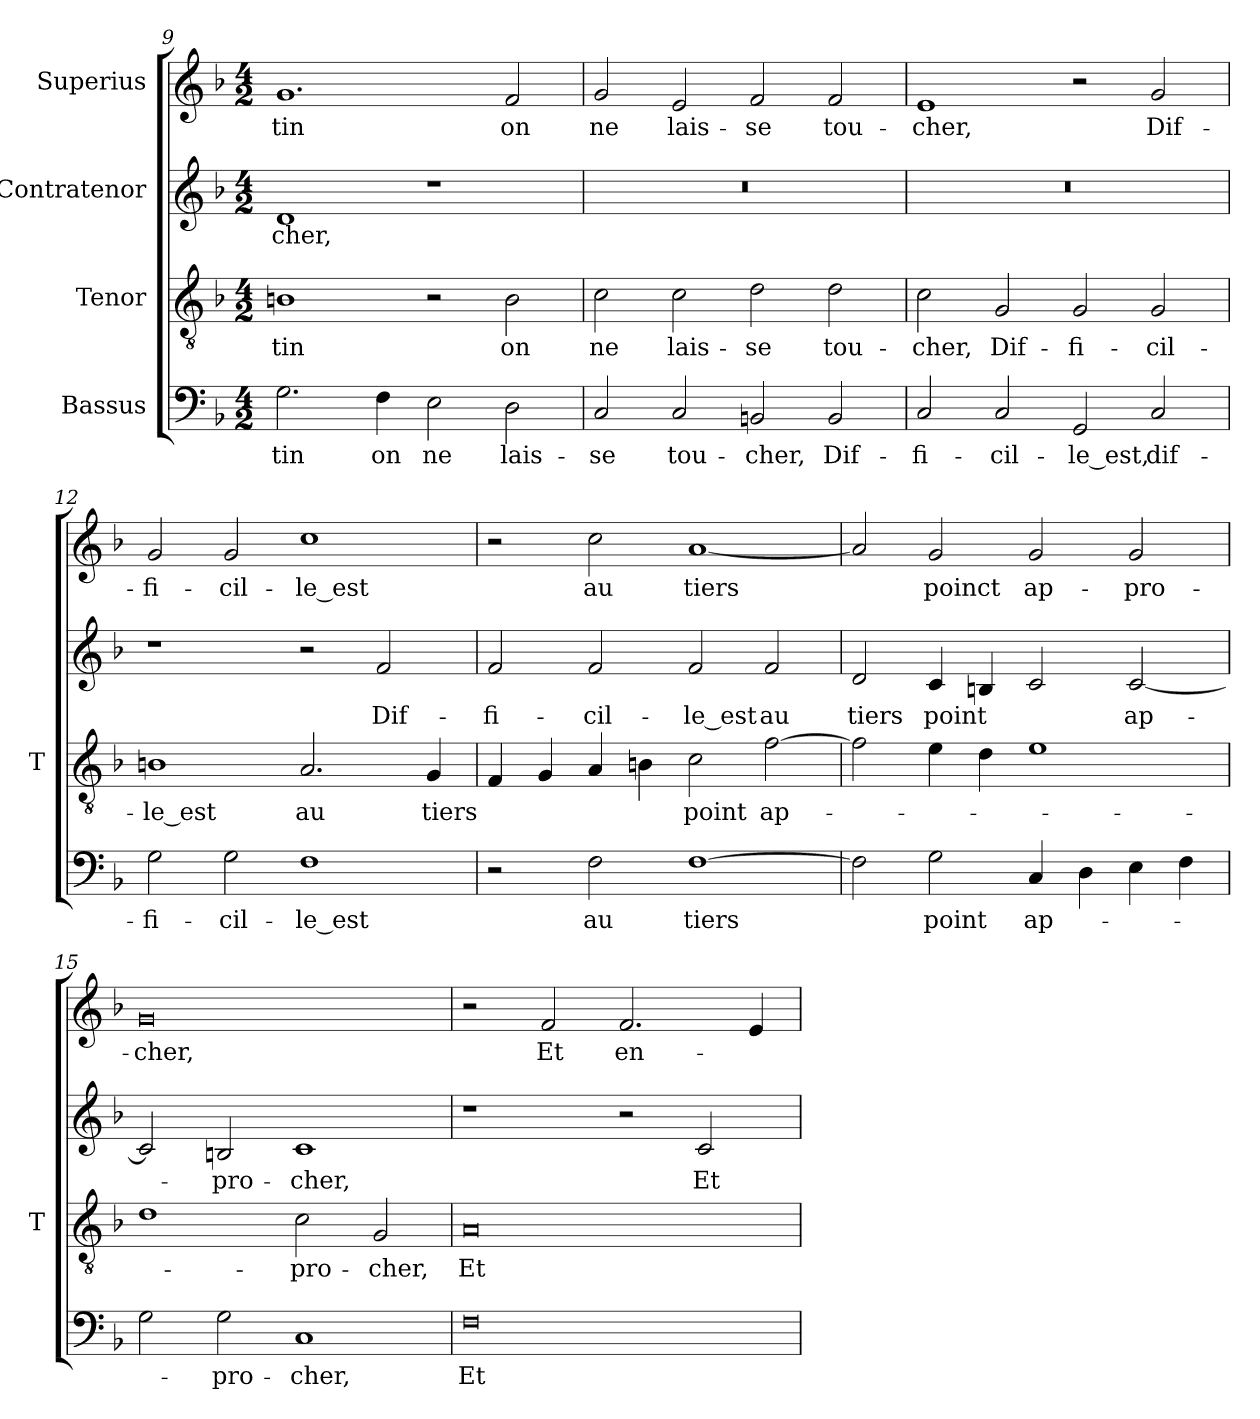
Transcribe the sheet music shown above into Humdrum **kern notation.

**kern	**text	**kern	**text	**kern	**text	**kern	**text
*part4	*part4	*part3	*part3	*part2	*part2	*part1	*part1
*staff4	*staff4	*staff3	*staff3	*staff2	*staff2	*staff1	*staff1
*I"Bassus	*	*I"Tenor	*	*I"Contratenor	*	*I"Superius	*
*	*	*I'T	*	*	*	*	*
*clefF4	*	*clefGv2	*	*clefG2	*	*clefG2	*
*k[b-]	*	*k[b-]	*	*k[b-]	*	*k[b-]	*
*M4/2	*	*M4/2	*	*M4/2	*	*M4/2	*
=9	=9	=9	=9	=9	=9	=9	=9
2.G	-tin	1Bn	-tin	1d	-cher,	1.g	-tin
4F	-on	.	.	.	.	.	.
2E	-ne	2r	.	1r	.	.	.
2D	lais-	2B	-on	.	.	2f	-on
=10	=10	=10	=10	=10	=10	=10	=10
2C	-se	2c	-ne	0r	.	2g	-ne
2C	tou-	2c	lais-	.	.	2e	lais-
2BBn	-cher,	2d	-se	.	.	2f	-se
2BB	Dif-	2d	tou-	.	.	2f	tou-
=11	=11	=11	=11	=11	=11	=11	=11
2C	fi-	2c	-cher,	0r	.	1e	-cher,
2C	cil-	2G	Dif-	.	.	.	.
2GG	-le_est,	2G	fi-	.	.	2r	.
2C	dif-	2G	cil-	.	.	2g	Dif-
=12	=12	=12	=12	=12	=12	=12	=12
2G	fi-	1Bn	-le_est	1r	.	2g	fi-
2G	cil-	.	.	.	.	2g	cil-
1F	-le_est	2.A	-au	2r	.	1cc	-le_est
.	.	.	.	2f	Dif-	.	.
.	.	4G	-tiers	.	.	.	.
=13	=13	=13	=13	=13	=13	=13	=13
2r	.	4F	.	2f	fi-	2r	.
.	.	4G	.	.	.	.	.
2F	-au	4A	.	2f	cil-	2cc	-au
.	.	4Bn	.	.	.	.	.
[1F	-tiers	2c	-point	2f	-le_est	[1a	-tiers
.	.	[2f	ap-	2f	-au	.	.
=14	=14	=14	=14	=14	=14	=14	=14
2F]	.	2f]	.	2d	-tiers	2a]	.
2G	-point	4e	.	4c	-point	2g	-poinct
.	.	4d	.	4B	.	.	.
4C	ap-	1e	.	2c	.	2g	ap-
4D	.	.	.	.	.	.	.
4E	.	.	.	[2c	ap-	2g	pro-
4F	.	.	.	.	.	.	.
=15	=15	=15	=15	=15	=15	=15	=15
2G	.	1d	.	2c]	.	0g	-cher,
2G	pro-	.	.	2Bn	pro-	.	.
1C	-cher,	2c	pro-	1c	-cher,	.	.
.	.	2G	-cher,	.	.	.	.
=16	=16	=16	=16	=16	=16	=16	=16
0F	-Et	0A	-Et	1r	.	2r	.
.	.	.	.	.	.	2f	-Et
.	.	.	.	2r	.	2.f	en-
.	.	.	.	2c	-Et	.	.
.	.	.	.	.	.	4e	.
=	=	=	=	=	=	=	=
*-	*-	*-	*-	*-	*-	*-	*-
